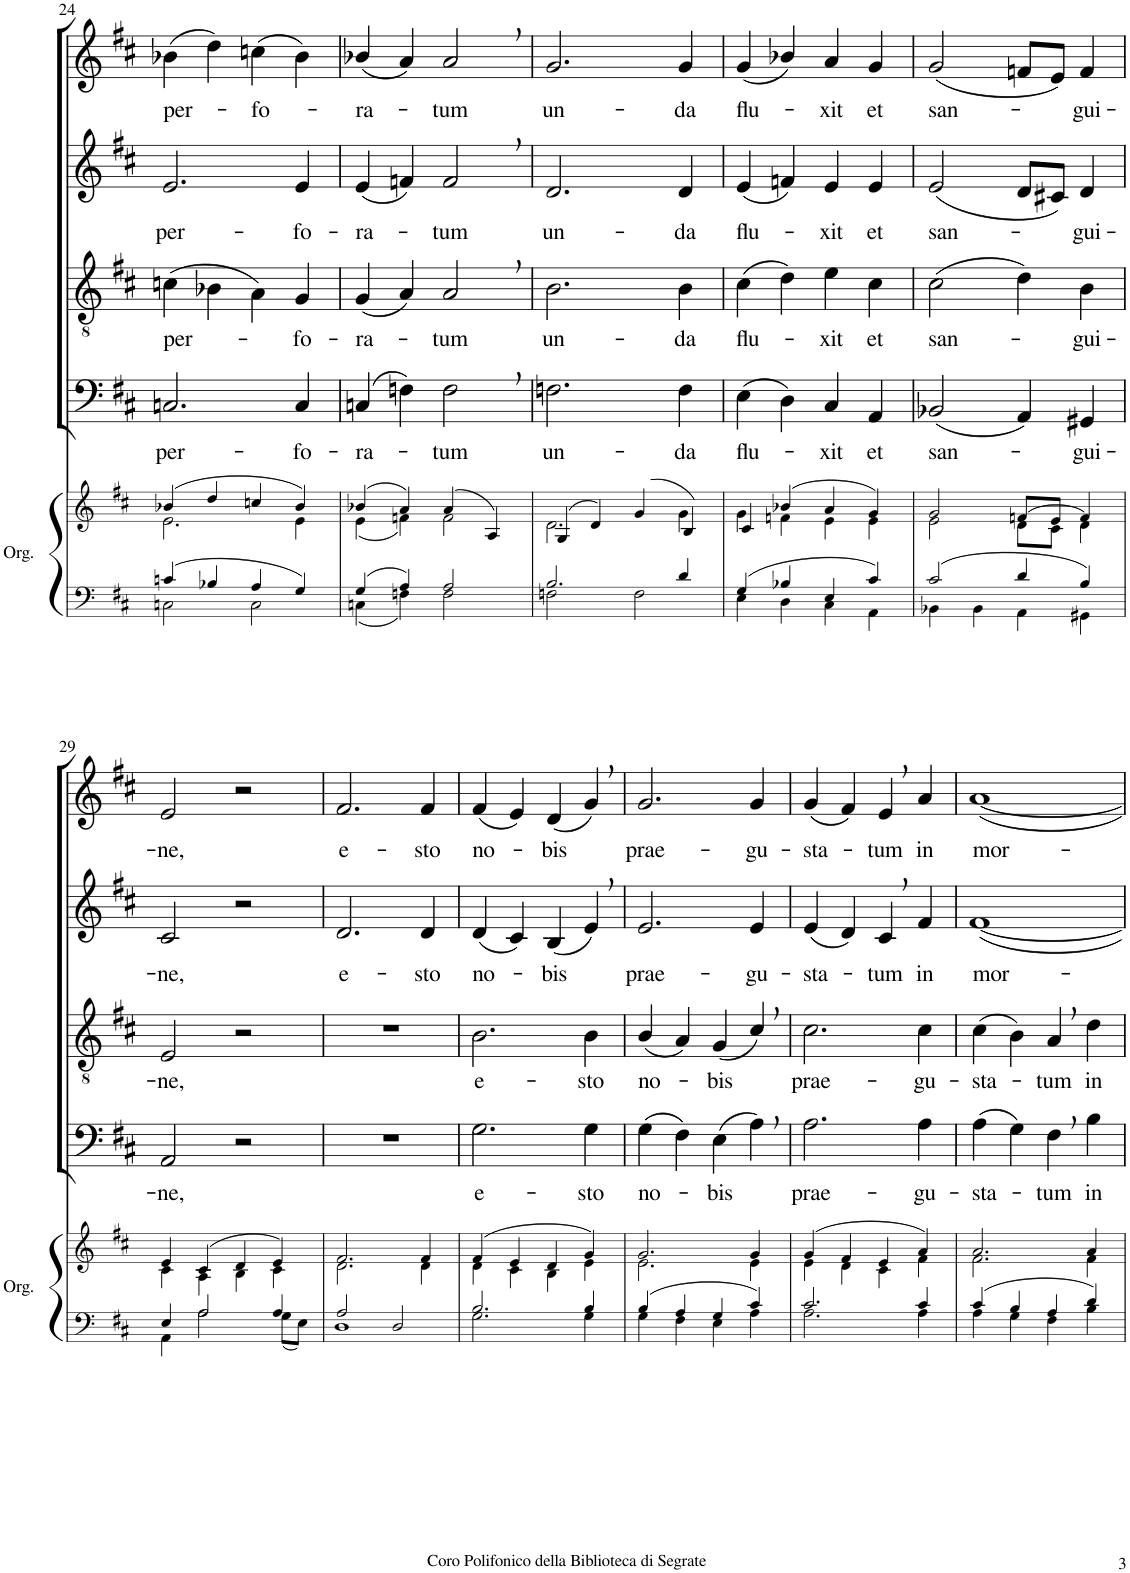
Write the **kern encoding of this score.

**kern	**kern	**kern	**text	**kern	**text	**kern	**text	**kern	**text
*part5	*part5	*part4	*part4	*part3	*part3	*part2	*part2	*part1	*part1
*staff6	*staff5	*staff4	*staff4	*staff3	*staff3	*staff2	*staff2	*staff1	*staff1
*I"Organo	*	*I"Bassi	*	*I"Tenori	*	*I"Contralti	*	*I"Soprani	*
*I'Org.	*	*	*	*	*	*	*	*	*
!!LO:PB:g=z
*clefF4	*clefG2	*clefF4	*	*clefGv2	*	*clefG2	*	*clefG2	*
*k[f#c#]	*k[f#c#]	*k[f#c#]	*	*k[f#c#]	*	*k[f#c#]	*	*k[f#c#]	*
*D:	*D:	*D:	*	*D:	*	*D:	*	*D:	*
*M4/4	*M4/4	*M4/4	*	*M4/4	*	*M4/4	*	*M4/4	*
*met(c)	*met(c)	*met(c)	*	*met(c)	*	*met(c)	*	*met(c)	*
=24	=24	=24	=24	=24	=24	=24	=24	=24	=24
*^	*^	*	*	*	*	*	*	*	*
!	!	!	!	!	!LO:LY:b	!	!LO:LY:b	!	!LO:LY:b	!	!LO:LY:b
4cn/	2Cn\	(4b-X/	2.e\	2.Cn/	per-	(4cn\	per-	2.e/	per-	(4b-X\	per-
4B-X/	.	4dd/	.	.	.	4B-X\	.	.	.	4dd\)	.
!	!	!	!	!	!	!	!	!	!	!	!LO:LY:b
4A/	2C\	4ccn/	.	.	.	4A\)	.	.	.	(4ccn\	-fo-
!	!	!	!	!	!LO:LY:b	!	!LO:LY:b	!	!LO:LY:b	!	!
4G/	.	4b-/)	4e\	4C/	-fo-	4G/	-fo-	4e/	-fo-	4b-\)	.
=25	=25	=25	=25	=25	=25	=25	=25	=25	=25	=25	=25
!	!	!	!	!	!LO:LY:b	!	!LO:LY:b	!	!LO:LY:b	!	!LO:LY:b
4G/	4Cn\	(4b-X/	(4e\	(4Cn/	-ra-	(4G/	-ra-	(4e/	-ra-	(4b-X/	-ra-
4A/	4Fn\	4a/)	4fn\)	4Fn\)	.	4A/)	.	4fn/)	.	4a/)	.
!	!	!	!	!	!LO:LY:b	!	!LO:LY:b	!	!LO:LY:b	!	!LO:LY:b
2A/	2F\	(4a/	2f\	2F,\	-tum	2A,/	-tum	2f,/	-tum	2a,/	-tum
.	.	4A/)	.	.	.	.	.	.	.	.	.
=26	=26	=26	=26	=26	=26	=26	=26	=26	=26	=26	=26
!	!	!	!	!	!LO:LY:b	!	!LO:LY:b	!	!LO:LY:b	!	!LO:LY:b
2.B/	2Fn\	(4G/	2.d\	2.Fn\	un-	2.B\	un-	2.d/	un-	2.g/	un-
.	.	4d/)	.	.	.	.	.	.	.	.	.
.	2F\	(4g/	.	.	.	.	.	.	.	.	.
!	!	!	!	!	!LO:LY:b	!	!LO:LY:b	!	!LO:LY:b	!	!LO:LY:b
4d/	.	4B/)	4g\	4F\	-da	4B\	-da	4d/	-da	4g/	-da
=27	=27	=27	=27	=27	=27	=27	=27	=27	=27	=27	=27
!	!	!	!	!	!LO:LY:b	!	!LO:LY:b	!	!LO:LY:b	!	!LO:LY:b
4G/	4E\	4c#/	4g\	(4E\	flu-	(4c#\	flu-	(4e/	flu-	(4g/	flu-
4B-X/	4D\	(4b-X/	4fn\	4D\)	.	4d\)	.	4fn/)	.	4b-X/)	.
!	!	!	!	!	!LO:LY:b	!	!LO:LY:b	!	!LO:LY:b	!	!LO:LY:b
4E/	4C#\	4a/	4e\	4C#/	-xit	4e\	-xit	4e/	-xit	4a/	-xit
!	!	!	!	!	!LO:LY:b	!	!LO:LY:b	!	!LO:LY:b	!	!LO:LY:b
4c#/	4AA\	4g/)	4e\	4AA/	et	4c#\	et	4e/	et	4g/	et
=28	=28	=28	=28	=28	=28	=28	=28	=28	=28	=28	=28
!	!	!	!	!	!LO:LY:b	!	!LO:LY:b	!	!LO:LY:b	!	!LO:LY:b
2c#/	4BB-X\	2g/	2e\	(2BB-X/	san-	(2c#\	san-	(2e/	san-	(2g/	san-
.	4BB-\	.	.	.	.	.	.	.	.	.	.
4d/	4AA\	[8fn/L	8d\L	4AA/)	.	4d\)	.	8d/L	.	8fn/L	.
.	.	8e/J	8c#\J	.	.	.	.	8c#X/J)	.	8e/J)	.
!	!	!	!	!	!LO:LY:b	!	!LO:LY:b	!	!LO:LY:b	!	!LO:LY:b
4B/	4GG#X\	4f/]	4d\	4GG#X/	-gui-	4B\	-gui-	4d/	-gui-	4f/	-gui-
!!LO:LB:g=z
=29	=29	=29	=29	=29	=29	=29	=29	=29	=29	=29	=29
!	!	!	!	!	!LO:LY:b	!	!LO:LY:b	!	!LO:LY:b	!	!LO:LY:b
4E/	4AA\	4e/	4c#\	2AA/	-ne,	2E/	-ne,	2c#/	-ne,	2e/	-ne,
2A/	2A\	(4c#/	4A\	.	.	.	.	.	.	.	.
.	.	4d/	4B\	2r	.	2r	.	2r	.	2r	.
4A/	8G\L	4e/)	4c#\	.	.	.	.	.	.	.	.
.	8E\J	.	.	.	.	.	.	.	.	.	.
=30	=30	=30	=30	=30	=30	=30	=30	=30	=30	=30	=30
!	!	!	!	!	!	!	!	!	!LO:LY:b	!	!LO:LY:b
2A/	1D	2.f#/	2.d\	1r	.	1r	.	2.d/	e-	2.f#/	e-
2D/	.	.	.	.	.	.	.	.	.	.	.
!	!	!	!	!	!	!	!	!	!LO:LY:b	!	!LO:LY:b
.	.	4f#/	4d\	.	.	.	.	4d/	-sto	4f#/	-sto
=31	=31	=31	=31	=31	=31	=31	=31	=31	=31	=31	=31
!	!	!	!	!	!LO:LY:b	!	!LO:LY:b	!	!LO:LY:b	!	!LO:LY:b
2.B/	2.G\	(4f#/	4d\	2.G\	e-	2.B\	e-	(4d/	no-	(4f#/	no-
.	.	4e/	4c#\	.	.	.	.	4c#/)	.	4e/)	.
!	!	!	!	!	!	!	!	!	!LO:LY:b	!	!LO:LY:b
.	.	4d/	4B\	.	.	.	.	(4B/	-bis	(4d/	-bis
!	!	!	!	!	!LO:LY:b	!	!LO:LY:b	!	!	!	!
4B/	4G\	4g/)	4e\	4G\	-sto	4B\	-sto	4e,/)	.	4g,/)	.
=32	=32	=32	=32	=32	=32	=32	=32	=32	=32	=32	=32
!	!	!	!	!	!LO:LY:b	!	!LO:LY:b	!	!LO:LY:b	!	!LO:LY:b
4B/	4G\	2.g/	2.e\	(4G\	no-	(4B/	no-	2.e/	prae-	2.g/	prae-
4A/	4F#\	.	.	4F#\)	.	4A/)	.	.	.	.	.
!	!	!	!	!	!LO:LY:b	!	!LO:LY:b	!	!	!	!
4G/	4E\	.	.	(4E\	-bis	(4G/	-bis	.	.	.	.
!	!	!	!	!	!	!	!	!	!LO:LY:b	!	!LO:LY:b
4c#/	4A\	4g/	4e\	4A,\)	.	4c#,/)	.	4e/	-gu-	4g/	-gu-
=33	=33	=33	=33	=33	=33	=33	=33	=33	=33	=33	=33
!	!	!	!	!	!LO:LY:b	!	!LO:LY:b	!	!LO:LY:b	!	!LO:LY:b
2.c#/	2.A\	(4g/	4e\	2.A\	prae-	2.c#\	prae-	(4e/	-sta-	(4g/	-sta-
.	.	4f#/	4d\	.	.	.	.	4d/)	.	4f#/)	.
!	!	!	!	!	!	!	!	!	!LO:LY:b	!	!LO:LY:b
.	.	4e/	4c#\	.	.	.	.	4c#,/	-tum	4e,/	-tum
!	!	!	!	!	!LO:LY:b	!	!LO:LY:b	!	!LO:LY:b	!	!LO:LY:b
4c#/	4A\	4a/)	4f#\	4A\	-gu-	4c#\	-gu-	4f#/	in	4a/	in
=34	=34	=34	=34	=34	=34	=34	=34	=34	=34	=34	=34
!	!	!	!	!	!LO:LY:b	!	!LO:LY:b	!	!LO:LY:b	!	!LO:LY:b
4c#/	4A\	2.a/	2.f#\	(4A\	-sta-	(4c#\	-sta-	[1f#	mor-	[1a	mor-
4B/	4G\	.	.	4G\)	.	4B\)	.	.	.	.	.
!	!	!	!	!	!LO:LY:b	!	!LO:LY:b	!	!	!	!
4A/	4F#\	.	.	4F#,\	-tum	4A,/	-tum	.	.	.	.
!	!	!	!	!	!LO:LY:b	!	!LO:LY:b	!	!	!	!
4d/	4B\	4a/	4f#\	4B\	in	4d\	in	.	.	.	.
*v	*v	*	*	*	*	*	*	*	*	*	*
*	*v	*v	*	*	*	*	*	*	*	*
=	=	=	=	=	=	=	=	=	=
*-	*-	*-	*-	*-	*-	*-	*-	*-	*-
